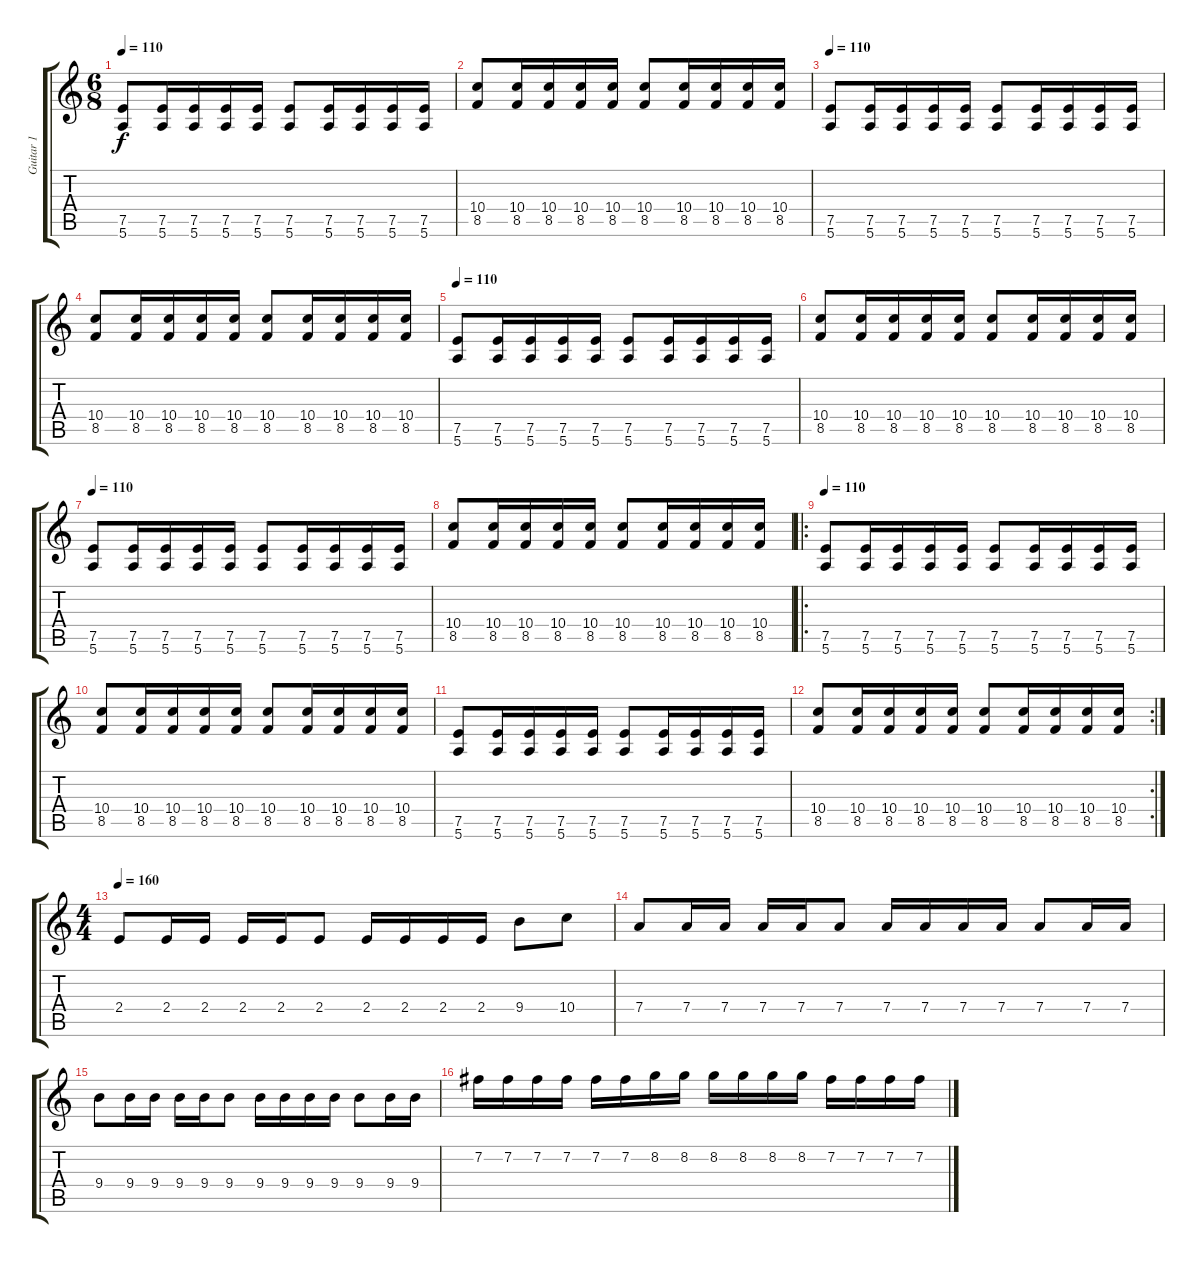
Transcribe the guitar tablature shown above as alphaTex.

\track ("Guitar 1" "Guitar 1") {instrument distortionguitar}
\staff {score tabs}
\tuning (E4 B3 G3 D3 A2 E2) {hide}
\ts (6 8)
\tempo 110
\clef g2
\ks c
(7.5 5.6).8{dy f} (7.5 5.6).16 (7.5 5.6).16 (7.5 5.6).16 (7.5 5.6).16 (7.5 5.6).8 (7.5 5.6).16 (7.5 5.6).16 (7.5 5.6).16 (7.5 5.6).16 |
(10.4 8.5).8 (10.4 8.5).16 (10.4 8.5).16 (10.4 8.5).16 (10.4 8.5).16 (10.4 8.5).8 (10.4 8.5).16 (10.4 8.5).16 (10.4 8.5).16 (10.4 8.5).16 |
\tempo 110
(7.5 5.6).8 (7.5 5.6).16 (7.5 5.6).16 (7.5 5.6).16 (7.5 5.6).16 (7.5 5.6).8 (7.5 5.6).16 (7.5 5.6).16 (7.5 5.6).16 (7.5 5.6).16 |
(10.4 8.5).8 (10.4 8.5).16 (10.4 8.5).16 (10.4 8.5).16 (10.4 8.5).16 (10.4 8.5).8 (10.4 8.5).16 (10.4 8.5).16 (10.4 8.5).16 (10.4 8.5).16 |
\tempo 110
(7.5 5.6).8 (7.5 5.6).16 (7.5 5.6).16 (7.5 5.6).16 (7.5 5.6).16 (7.5 5.6).8 (7.5 5.6).16 (7.5 5.6).16 (7.5 5.6).16 (7.5 5.6).16 |
(10.4 8.5).8 (10.4 8.5).16 (10.4 8.5).16 (10.4 8.5).16 (10.4 8.5).16 (10.4 8.5).8 (10.4 8.5).16 (10.4 8.5).16 (10.4 8.5).16 (10.4 8.5).16 |
\tempo 110
(7.5 5.6).8 (7.5 5.6).16 (7.5 5.6).16 (7.5 5.6).16 (7.5 5.6).16 (7.5 5.6).8 (7.5 5.6).16 (7.5 5.6).16 (7.5 5.6).16 (7.5 5.6).16 |
(10.4 8.5).8 (10.4 8.5).16 (10.4 8.5).16 (10.4 8.5).16 (10.4 8.5).16 (10.4 8.5).8 (10.4 8.5).16 (10.4 8.5).16 (10.4 8.5).16 (10.4 8.5).16 |
\ro
\tempo 110
(7.5 5.6).8 (7.5 5.6).16 (7.5 5.6).16 (7.5 5.6).16 (7.5 5.6).16 (7.5 5.6).8 (7.5 5.6).16 (7.5 5.6).16 (7.5 5.6).16 (7.5 5.6).16 |
(10.4 8.5).8 (10.4 8.5).16 (10.4 8.5).16 (10.4 8.5).16 (10.4 8.5).16 (10.4 8.5).8 (10.4 8.5).16 (10.4 8.5).16 (10.4 8.5).16 (10.4 8.5).16 |
(7.5 5.6).8 (7.5 5.6).16 (7.5 5.6).16 (7.5 5.6).16 (7.5 5.6).16 (7.5 5.6).8 (7.5 5.6).16 (7.5 5.6).16 (7.5 5.6).16 (7.5 5.6).16 |
\rc 2
(10.4 8.5).8 (10.4 8.5).16 (10.4 8.5).16 (10.4 8.5).16 (10.4 8.5).16 (10.4 8.5).8 (10.4 8.5).16 (10.4 8.5).16 (10.4 8.5).16 (10.4 8.5).16 |
\ts (4 4)
\tempo 160
2.4.8 2.4.16 2.4.16 2.4.16 2.4.16 2.4.8 2.4.16 2.4.16 2.4.16 2.4.16 9.4.8 10.4.8 |
7.4.8 7.4.16 7.4.16 7.4.16 7.4.16 7.4.8 7.4.16 7.4.16 7.4.16 7.4.16 7.4.8 7.4.16 7.4.16 |
9.4.8 9.4.16 9.4.16 9.4.16 9.4.16 9.4.8 9.4.16 9.4.16 9.4.16 9.4.16 9.4.8 9.4.16 9.4.16 |
7.2.16 7.2.16 7.2.16 7.2.16 7.2.16 7.2.16 8.2.16 8.2.16 8.2.16 8.2.16 8.2.16 8.2.16 7.2.16 7.2.16 7.2.16 7.2.16
